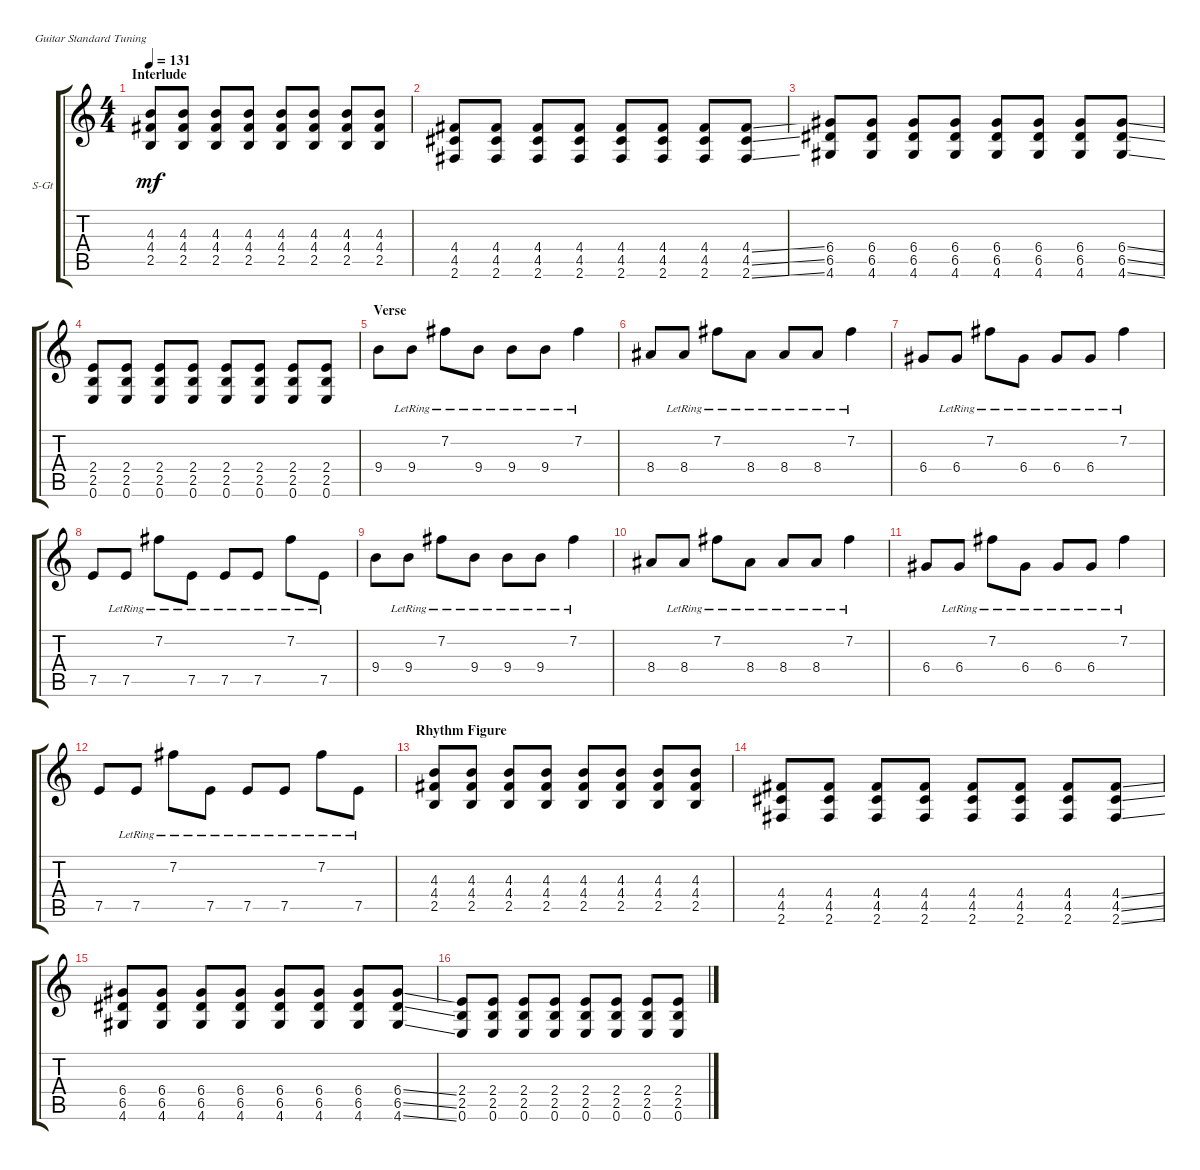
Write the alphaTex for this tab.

\defaultSystemsLayout 4
\bracketExtendMode groupsimilarinstruments
\firstSystemTrackNameOrientation horizontal
\otherSystemsTrackNameOrientation horizontal
\track ("Guitar 1 (Acoustic)" "S-Gt") {instrument acousticguitarsteel}
\staff {score tabs}
\tuning (E4 B3 G3 D3 A2 E2)
\ts (4 4)
\section ("" "Interlude")
\tempo 131
\clef g2
\ks c
(2.5 4.3 4.4).8{dy mf} (2.5 4.3 4.4).8 (2.5 4.3 4.4).8 (2.5 4.3 4.4).8 (2.5 4.3 4.4).8 (2.5 4.3 4.4).8 (2.5 4.3 4.4).8 (2.5 4.4 4.3).8 |
(2.6 4.5 4.4).8 (2.6 4.5 4.4).8 (2.6 4.5 4.4).8 (2.6 4.5 4.4).8 (2.6 4.5 4.4).8 (2.6 4.5 4.4).8 (2.6 4.5 4.4).8 (2.6{ss} 4.5{ss} 4.4{ss}).8 |
(4.6 6.5 6.4).8 (4.6 6.5 6.4).8 (4.6 6.5 6.4).8 (4.6 6.5 6.4).8 (4.6 6.4 6.5).8 (4.6 6.5 6.4).8 (4.6 6.4 6.5).8 (4.6{ss} 6.5{ss} 6.4{ss}).8 |
(2.5 2.4 0.6).8 (2.5 2.4 0.6).8 (2.5 2.4 0.6).8 (2.5 2.4 0.6).8 (2.5 2.4 0.6).8 (2.5 2.4 0.6).8 (2.5 2.4 0.6).8 (2.5 2.4 0.6).8 |
\section ("" "Verse")
9.4.8 9.4{lr}.8 7.2{lr}.8 9.4{lr}.8 9.4{lr}.8 9.4{lr}.8 7.2{lr}.4 |
8.4.8 8.4{lr}.8 7.2{lr}.8 8.4{lr}.8 8.4{lr}.8 8.4{lr}.8 7.2{lr}.4 |
6.4.8 6.4{lr}.8 7.2{lr}.8 6.4{lr}.8 6.4{lr}.8 6.4{lr}.8 7.2{lr}.4 |
7.5.8 7.5{lr}.8 7.2{lr}.8 7.5{lr}.8 7.5{lr}.8 7.5{lr}.8 7.2{lr}.8 7.5{lr}.8 |
9.4.8 9.4{lr}.8 7.2{lr}.8 9.4{lr}.8 9.4{lr}.8 9.4{lr}.8 7.2{lr}.4 |
8.4.8 8.4{lr}.8 7.2{lr}.8 8.4{lr}.8 8.4{lr}.8 8.4{lr}.8 7.2{lr}.4 |
6.4.8 6.4{lr}.8 7.2{lr}.8 6.4{lr}.8 6.4{lr}.8 6.4{lr}.8 7.2{lr}.4 |
7.5.8 7.5{lr}.8 7.2{lr}.8 7.5{lr}.8 7.5{lr}.8 7.5{lr}.8 7.2{lr}.8 7.5{lr}.8 |
\section ("" "Rhythm Figure")
(2.5 4.3 4.4).8 (2.5 4.3 4.4).8 (2.5 4.3 4.4).8 (2.5 4.3 4.4).8 (2.5 4.3 4.4).8 (2.5 4.3 4.4).8 (2.5 4.3 4.4).8 (2.5 4.4 4.3).8 |
(2.6 4.5 4.4).8 (2.6 4.5 4.4).8 (2.6 4.5 4.4).8 (2.6 4.5 4.4).8 (2.6 4.5 4.4).8 (2.6 4.5 4.4).8 (2.6 4.5 4.4).8 (2.6{ss} 4.5{ss} 4.4{ss}).8 |
(4.6 6.5 6.4).8 (4.6 6.5 6.4).8 (4.6 6.5 6.4).8 (4.6 6.5 6.4).8 (4.6 6.4 6.5).8 (4.6 6.5 6.4).8 (4.6 6.4 6.5).8 (4.6{ss} 6.5{ss} 6.4{ss}).8 |
(2.5 2.4 0.6).8 (2.5 2.4 0.6).8 (2.5 2.4 0.6).8 (2.5 2.4 0.6).8 (2.5 2.4 0.6).8 (2.5 2.4 0.6).8 (2.5 2.4 0.6).8 (2.5 2.4 0.6).8
